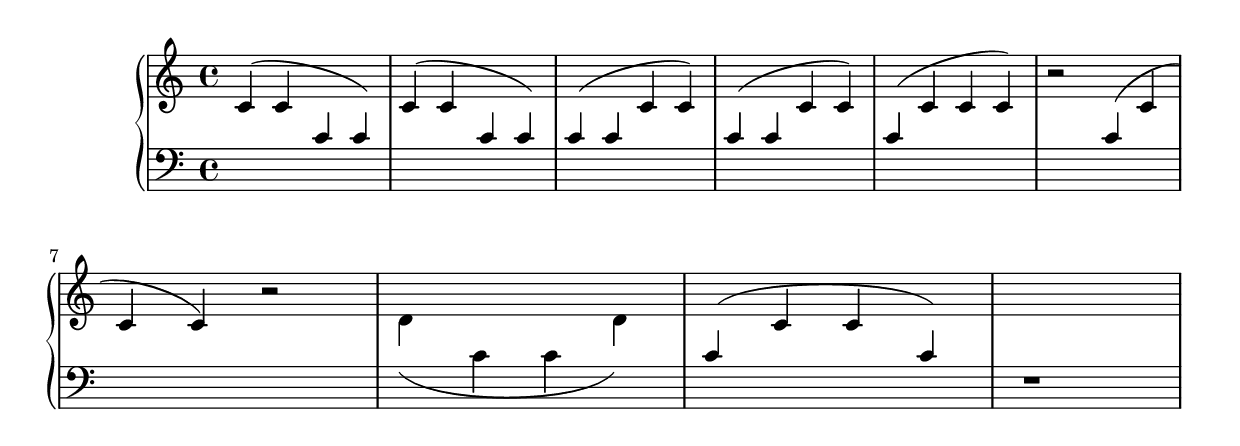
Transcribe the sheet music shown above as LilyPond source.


\version "2.1.26"
\header{
texidoc="
Slurs behave decently when broken across a linebreak.
"
}

	
\score{
	\context PianoStaff <<
	\context Staff=one \notes\relative c'{
		\stemUp \slurUp
		 c4( c \change Staff=two c  c) |
		\change Staff=one
		\stemUp \slurUp
		 c4( c \change Staff=two c  c) |
		\stemUp \slurUp
		 c4( c \change Staff=one c  c) |
		\change Staff=two
		\stemUp \slurUp
		 c4( c \change Staff=one c  c) |
		\change Staff=two
		\stemUp \slurUp
		 c4( \change Staff=one c c  c) |
		r2
		\change Staff=two
		\stemUp \slurUp
		 c4( \change Staff=one c
		   \break
		c  c)
		r2
%		\stemDown \slurDown
%		 c4( \change Staff=two c c \change Staff=one  c)
		\stemDown \slurDown
		 d4( \change Staff=two c c \change Staff=one  d)
		\change Staff=two
		\stemUp \slurUp
		 c4( \change Staff=one c c \change Staff=two  c)
		r1
	}
	\context Staff=two \notes\relative c'{
		\clef bass
		s1 s1 s1 s1 s1 s1 s1 s1 s1 s1
	}
	>>
}



